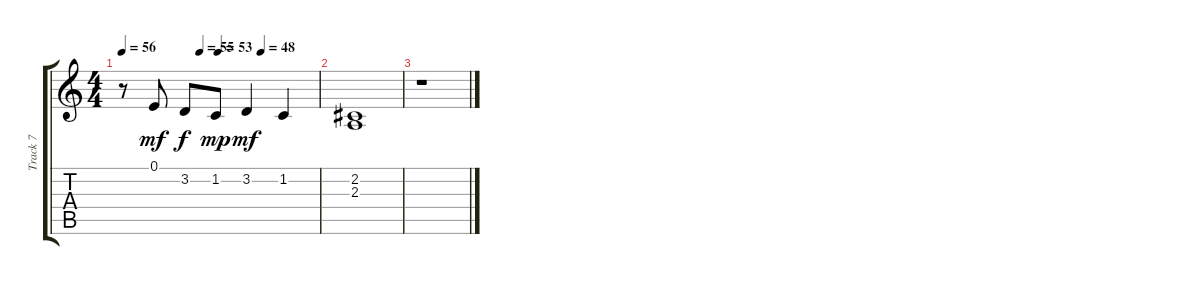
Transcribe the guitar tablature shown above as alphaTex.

\track ("Track 7" "Track 7") {instrument stringensemble1}
\staff {score tabs}
\tuning (E4 B3 G3 D3 A2 E2) {hide}
\ts (4 4)
\tempo 56
\tempo (55 0.3958333333333333)
\tempo (53 0.4895833333333333)
\tempo (48 0.7083333333333334)
\clef g2
\ks c
r.8{dy mf} 0.1.8 3.2.8{dy f} 1.2.8{dy mp} 3.2.4{dy mf} 1.2.4 |
(2.2 2.3).1 |
r.1
